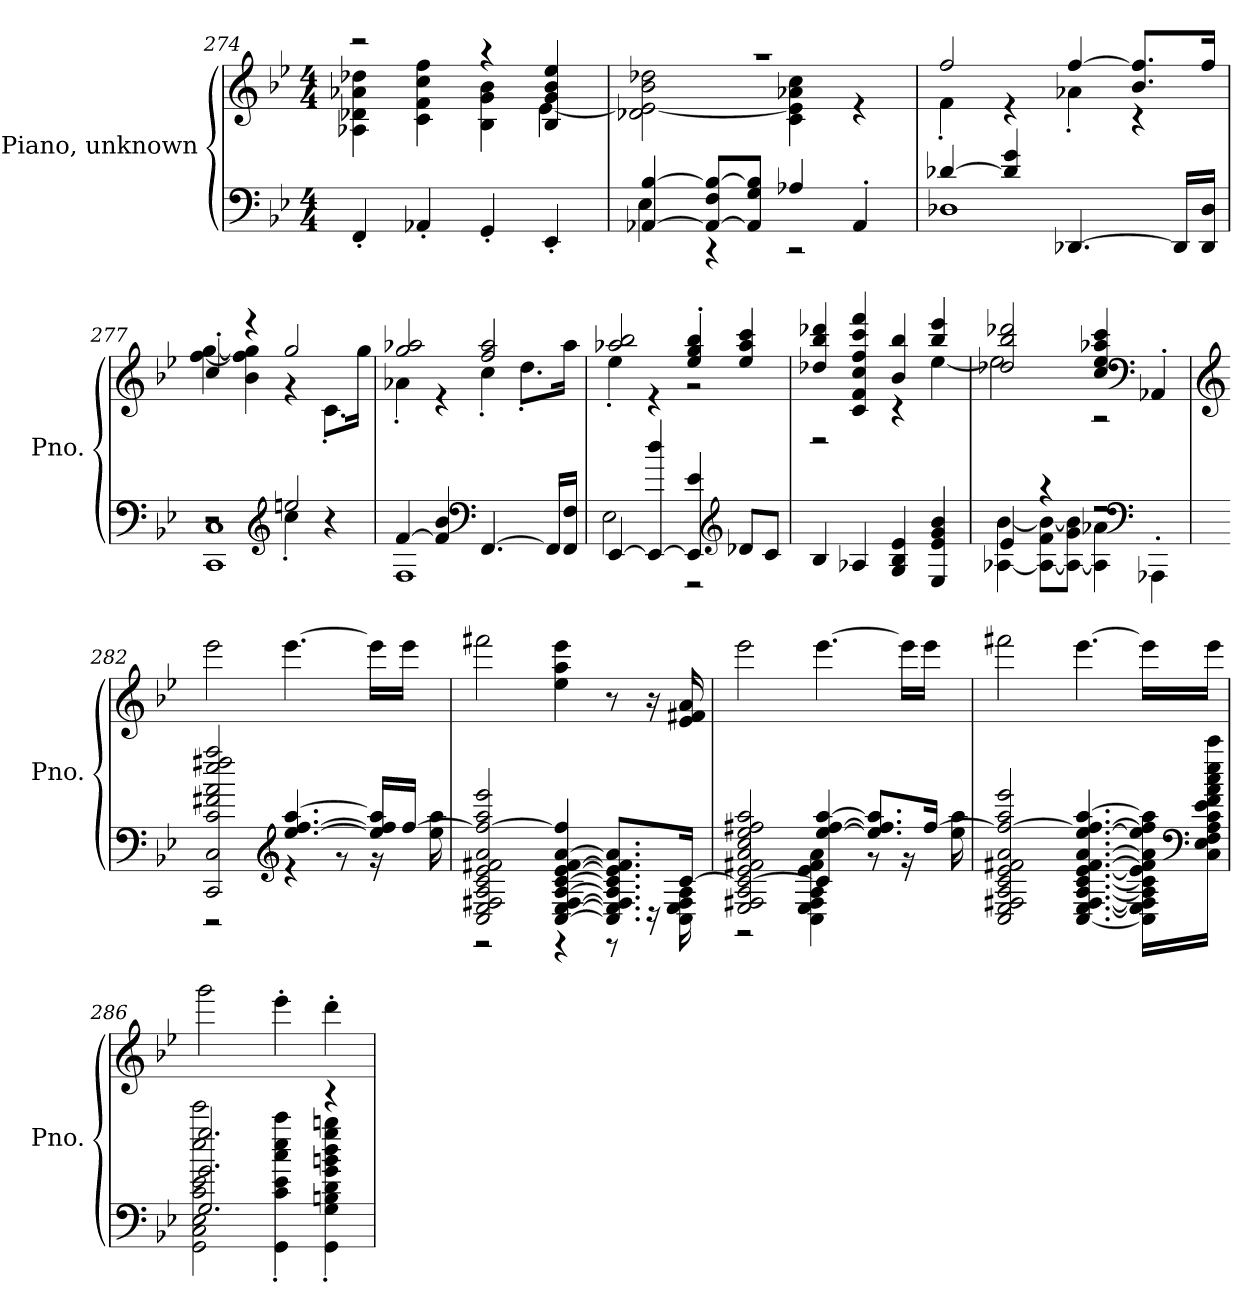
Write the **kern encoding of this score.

**kern	**kern
*part1	*part1
*staff2	*staff1
*I"Piano, unknown	*
*I'Pno.	*
*clefF4	*clefG2
*k[b-e-]	*k[b-e-]
*M4/4	*M4/4
=274	=274
*	*^
4FF'/	2r	4A-X\ 4d-X\ 4a-X\ 4dd-X\
4AA-X'/	.	4c\ 4f\ 4cc\ 4ff\
4GG'/	4r	4B-\ 4g\ 4b-\
4EE-'/	4B-/ 4g/ 4b-/ 4ee-/	[4e-\
=275	=275	=275
*^	*	*
[4AA-X/ [4B-/	4E-\	1r	2d-X\ 2e-\_ 2b-\ 2dd-X\
8AA-/_ 8F/ 8B-/_L	4r	.	.
8AA-/] 8G/ 8B-/]J	.	.	.
4A-X/	2r	.	4c\ 4e-\] 4a-X\ 4cc\
4AA-'/	.	.	4r
=276	=276	=276	=276
[4d-X/	1D-X	2ff/	4f'\
4d-/] 4g/	.	.	4r
[4.DD-X/	.	[4ff/	4a-X'\
.	.	8.b-/ 8.ff/]L	4r
16DD-/LL]	.	.	.
16DD-/ 16D-/JJ	.	16ff/Jk	.
!!LO:LB:g=z	!!
=277	=277	=277	=277
*	*^	*	*
2r	2r	1CC 1C	4cc'/	[4ff\ [4gg\
.	.	.	4r	4b-\ 4ff\] 4gg\]
*clefG2	*	*	*	*
2een/	4cc'\	.	2gg/	4r
.	4r	.	.	8.c'\L
.	.	.	.	16gg\Jk
*	*v	*v	*	*
=278	=278	=278	=278
[4f/	1F	2gg/ 2aa-X/	4a-X'\
4f/] 4b-/	.	.	4r
*clefF4	*	*	*
[4.FF/	.	2ff/ 2aa-/	4cc'\
.	.	.	8.dd'\L
16FF/LL]	.	.	.
16FF/ 16F/JJ	.	.	16aa-\Jk
=279	=279	=279	=279
[4EE-/	2E-\	2aa-X/ 2bb-/	4ee-'\
4EE-/_ 4dd/	.	.	4r
4EE-/] 4e-/	2r	4ee-/' 4gg/' 4bb-/'	2r
*clefG2	*	*	*
8d-X/L	.	4ee-/ 4aa-/ 4ccc/	.
8c/J	.	.	.
*v	*v	*	*
=280	=280	=280
4B-/	4dd-X/ 4bb-/ 4ddd-X/	2r
4A-X/	4c/ 4f/ 4cc/ 4ff/ 4ccc/ 4fff/	.
4G/ 4B-/ 4e-/	4b-/ 4bb-/	4r
4E-/ 4e-/ 4g/ 4b-/	4bb-/ 4eee-/	[4ee-\
!!LO:LB:g=z	!!
=281	=281	=281
*^	*	*
4e-/	[4A-X\ [4b-\	2dd-X/ 2bb-/ 2ddd-X/	2ee-\]
4r	8A-\_ 8f\ 8b-\_L	.	.
.	8A-\_ 8g\ 8b-\]J	.	.
2r	4A-\] 4a-X\	4cc/ 4ee-/ 4aa-X/ 4ccc/	2r
*clefF4	*	*clefF4	*
.	4AAA-X'\	4AA-X'/	.
*	*	*v	*v
=282	=282	=282
*	*	*clefG2
2CC/ 2C/ 2c/ 2f#X/ 2a/ 2ee-/ 2ff#X/ 2aa/	2r	2eee-\
*clefG2	*	*
[4.ee-/ [4.ff#/ [4.aa/	4r	[4.eee-\
.	8r	.
16ee-/] 16ff#/] 16aa/]LL	16r	16eee-\LL]
[16ff#/JJ	16ee-\ 16aa\	16eee-\JJ
=283	=283	=283
2C/ 2E-/ 2F#X/ 2A/ 2c/ 2e-/ 2f#X/ 2a/ 2ff#/_ 2aa/ 2eee-/	2r	2fff#X\
[4C/ [4E-/ [4F#/ [4A/ [4c/ [4e-/ [4f#/ [4a/ 4ff#/]	4r	4ee-\ 4aa\ 4eee-\
8.C/] 8.E-/] 8.F#/] 8.A/] 8.c/] 8.e-/] 8.f#/] 8.a/]L	8r	8r
.	16r	16r
[16c/Jk	16C\ 16E-\ 16F#\ 16A\	16e-/ 16f#X/ 16a/
!!LO:LB:g=z
=284	=284	=284
2E-/ 2F#X/ 2A/ 2c/_ 2e-/ 2f#X/ 2a/ 2cc/ 2ee-/ 2ff#X/ 2aa/	2r	2eee-\
4c/] [4ee-/ [4ff#/ [4aa/	4C\ 4E-\ 4F#\ 4A\ 4e-\ 4f#\ 4a\	[4.eee-\
8.ee-/] 8.ff#/] 8.aa/]L	8r	.
.	16r	16eee-\LL]
[16ff#/Jk	16ee-\ 16aa\	16eee-\JJ
*v	*v	*
=285	=285
2C/ 2E-/ 2F#X/ 2A/ 2c/ 2e-/ 2f#X/ 2a/ 2ff#/_ 2aa/ 2eee-/	2fff#X\
[4.C/ [4.E-/ [4.F#/ [4.A/ [4.c/ [4.e-/ [4.f#/ [4.a/ [4.ee-/ 4.ff#/_ [4.aa/	[4.eee-\
16C\] 16E-\] 16F#\] 16A\] 16c\] 16e-\] 16f#\] 16a\] 16ee-\] 16ff#\] 16aa\]LL	16eee-\LL]
*clefF4	*
16C\ 16E-\ 16F#\ 16A\ 16c\ 16e-\ 16f#\ 16a\ 16cc\ 16ee-\ 16ccc\JJ	16eee-\JJ
=286	=286
*^	*
2.G/ 2.g/ 2.gg/	2GG\ 2C\ 2E-\ 2c\ 2e-\ 2ee-\ 2eee-\	2ggg\
.	4GG\' 4c\' 4e-\' 4cc\' 4ee-\' 4ccc\'	4eee-'\
4r	4GG\' 4G\' 4Bn\' 4d\' 4g\' 4bn\' 4dd\' 4gg\' 4bbn\'	4ddd'\
*v	*v	*
=	=
*-	*-
